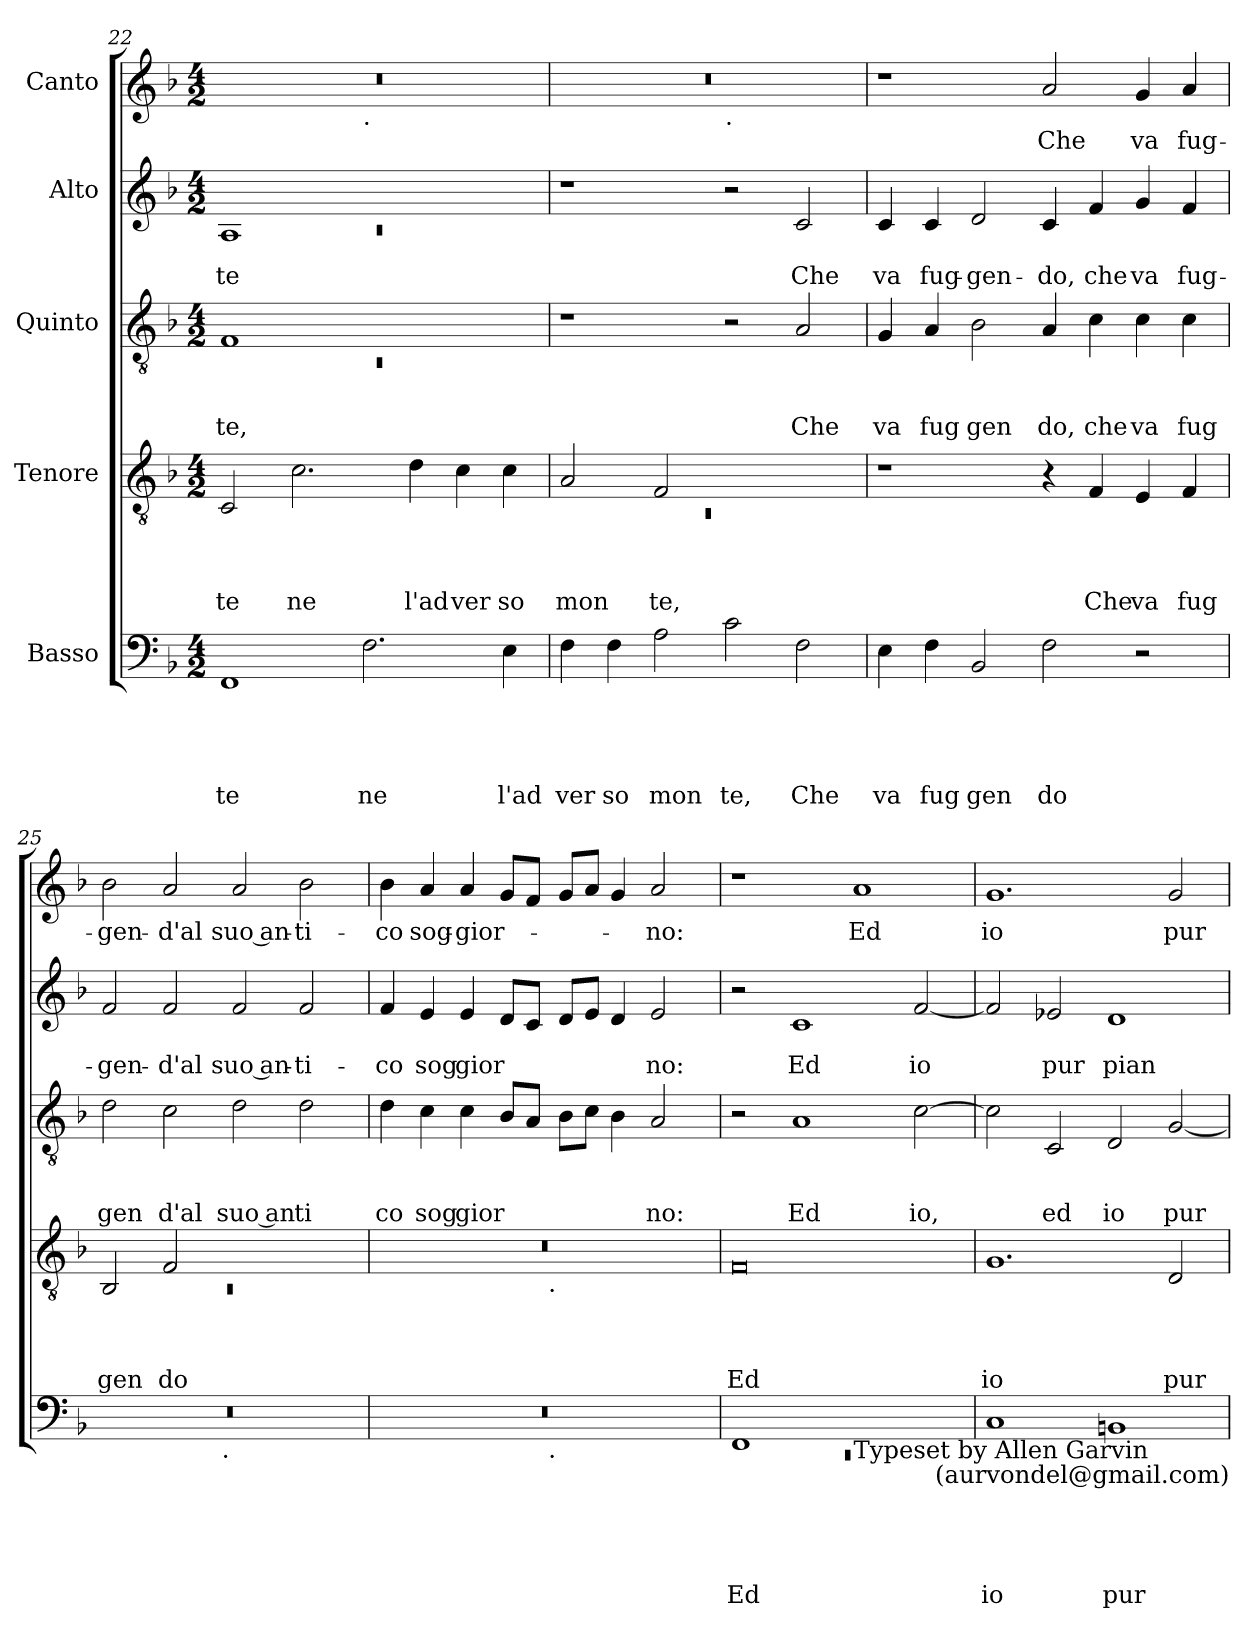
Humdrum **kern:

**kern	**text	**text	**text	**text	**text	**kern	**text	**text	**text	**text	**kern	**text	**text	**text	**kern	**text	**text	**kern	**text
*part5	*part5	*part5	*part5	*part5	*part5	*part4	*part4	*part4	*part4	*part4	*part3	*part3	*part3	*part3	*part2	*part2	*part2	*part1	*part1
*staff5	*staff5	*staff5	*staff5	*staff5	*staff5	*staff4	*staff4	*staff4	*staff4	*staff4	*staff3	*staff3	*staff3	*staff3	*staff2	*staff2	*staff2	*staff1	*staff1
*I"Basso	*	*	*	*	*	*I"Tenore	*	*	*	*	*I"Quinto	*	*	*	*I"Alto	*	*	*I"Canto	*
*clefF4	*	*	*	*	*	*clefGv2	*	*	*	*	*clefGv2	*	*	*	*clefG2	*	*	*clefG2	*
*k[b-]	*	*	*	*	*	*k[b-]	*	*	*	*	*k[b-]	*	*	*	*k[b-]	*	*	*k[b-]	*
*F:	*	*	*	*	*	*F:	*	*	*	*	*F:	*	*	*	*F:	*	*	*F:	*
*M4/2	*	*	*	*	*	*M4/2	*	*	*	*	*M4/2	*	*	*	*M4/2	*	*	*M4/2	*
=22	=22	=22	=22	=22	=22	=22	=22	=22	=22	=22	=22	=22	=22	=22	=22	=22	=22	=22	=22
*	*	*	*	*	*	*	*	*	*	*	*^	*	*	*	*^	*	*	*	*
!	!	!	!	!	!LO:LY:b	!	!	!	!	!LO:LY:b	!	!LO:N:vis=1	!	!	!LO:LY:b	!	!LO:N:vis=1	!	!LO:LY:b	!	!
*	*	*	*	*	*	*	*	*	*	*	*	*	*	*	*	*	*	*	*	*^	*
1FF	.	.	.	.	te	2C/	.	.	.	te	1F	0rC	.	.	te,	1A	0rc	.	-te	0r	1ryy	.
!	!	!	!	!	!	!	!	!	!	!LO:LY:b	!	!	!	!	!	!	!	!	!	!	!	!
.	.	.	.	.	.	2.c\	.	.	.	ne	.	.	.	.	.	.	.	.	.	.	.	.
!	!	!	!	!	!	!	!	!	!	!	!	!	!	!	!	!	!	!	!	!	!LO:TX:b:t=.	!
!	!	!	!	!	!LO:LY:b	!	!	!	!	!	!	!	!	!	!	!	!	!	!	!	!	!
2.F\	.	.	.	.	ne	.	.	.	.	.	1ryy	.	.	.	.	1ryy	.	.	.	.	1ryy	.
!	!	!	!	!	!	!	!	!	!	!LO:LY:b	!	!	!	!	!	!	!	!	!	!	!	!
.	.	.	.	.	.	4d\	.	.	.	l'ad	.	.	.	.	.	.	.	.	.	.	.	.
!	!	!	!	!	!	!	!	!	!	!LO:LY:b	!	!	!	!	!	!	!	!	!	!	!	!
.	.	.	.	.	.	4c\	.	.	.	ver	.	.	.	.	.	.	.	.	.	.	.	.
!	!	!	!	!	!LO:LY:b	!	!	!	!	!LO:LY:b	!	!	!	!	!	!	!	!	!	!	!	!
4E\	.	.	.	.	l'ad	4c\	.	.	.	so	.	.	.	.	.	.	.	.	.	.	.	.
*	*	*	*	*	*	*	*	*	*	*	*v	*v	*	*	*	*	*	*	*	*	*	*
*	*	*	*	*	*	*	*	*	*	*	*	*	*	*	*v	*v	*	*	*	*	*
=23	=23	=23	=23	=23	=23	=23	=23	=23	=23	=23	=23	=23	=23	=23	=23	=23	=23	=23	=23	=23
*	*	*	*	*	*	*^	*	*	*	*	*	*	*	*	*	*	*	*	*	*
!	!	!	!	!	!LO:LY:b	!	!LO:N:vis=1	!	!	!	!LO:LY:b	!	!	!	!	!	!	!	!	!	!
4F\	.	.	.	.	ver	2A/	0rC	.	.	.	mon	1r	.	.	.	1r	.	.	0r	1ryy	.
!	!	!	!	!	!LO:LY:b	!	!	!	!	!	!	!	!	!	!	!	!	!	!	!	!
4F\	.	.	.	.	so	.	.	.	.	.	.	.	.	.	.	.	.	.	.	.	.
!	!	!	!	!	!LO:LY:b	!	!	!	!	!	!LO:LY:b	!	!	!	!	!	!	!	!	!	!
2A\	.	.	.	.	mon	2F/	.	.	.	.	te,	.	.	.	.	.	.	.	.	.	.
!	!	!	!	!	!	!	!	!	!	!	!	!	!	!	!	!	!	!	!	!LO:TX:b:t=.	!
!	!	!	!	!	!LO:LY:b	!	!	!	!	!	!	!	!	!	!	!	!	!	!	!	!
2c\	.	.	.	.	te,	1ryy	.	.	.	.	.	2r	.	.	.	2r	.	.	.	1ryy	.
!	!	!	!	!	!LO:LY:b	!	!	!	!	!	!	!	!	!	!LO:LY:b	!	!	!LO:LY:b	!	!	!
2F\	.	.	.	.	Che	.	.	.	.	.	.	2A/	.	.	Che	2c/	.	Che	.	.	.
*	*	*	*	*	*	*v	*v	*	*	*	*	*	*	*	*	*	*	*	*	*	*
=24	=24	=24	=24	=24	=24	=24	=24	=24	=24	=24	=24	=24	=24	=24	=24	=24	=24	=24	=24	=24
!	!	!	!	!	!LO:LY:b	!	!	!	!	!	!	!	!	!LO:LY:b	!	!	!LO:LY:b	!	!	!
*	*	*	*	*	*	*	*	*	*	*	*	*	*	*	*	*	*	*v	*v	*
4E\	.	.	.	.	va	1r	.	.	.	.	4G/	.	.	va	4c/	.	va	1r	.
!	!	!	!	!	!LO:LY:b	!	!	!	!	!	!	!	!	!LO:LY:b	!	!	!LO:LY:b	!	!
4F\	.	.	.	.	fug	.	.	.	.	.	4A/	.	.	fug	4c/	.	fug-	.	.
!	!	!	!	!	!LO:LY:b	!	!	!	!	!	!	!	!	!LO:LY:b	!	!	!LO:LY:b	!	!
2BB-/	.	.	.	.	gen	.	.	.	.	.	2B-\	.	.	gen	2d/	.	-gen-	.	.
!	!	!	!	!	!LO:LY:b	!	!	!	!	!	!	!	!	!LO:LY:b	!	!	!LO:LY:b	!	!LO:LY:b
2F\	.	.	.	.	do	4r	.	.	.	.	4A/	.	.	do,	4c/	.	-do,	2a/	Che
!	!	!	!	!	!	!	!	!	!	!LO:LY:b	!	!	!	!LO:LY:b	!	!	!LO:LY:b	!	!
.	.	.	.	.	.	4F/	.	.	.	Che	4c\	.	.	che	4f/	.	che	.	.
!	!	!	!	!	!	!	!	!	!	!LO:LY:b	!	!	!	!LO:LY:b	!	!	!LO:LY:b	!	!LO:LY:b
2r	.	.	.	.	.	4E/	.	.	.	va	4c\	.	.	va	4g/	.	va	4g/	va
!	!	!	!	!	!	!	!	!	!	!LO:LY:b	!	!	!	!LO:LY:b	!	!	!LO:LY:b	!	!LO:LY:b
.	.	.	.	.	.	4F/	.	.	.	fug	4c\	.	.	fug	4f/	.	fug-	4a/	fug-
=25	=25	=25	=25	=25	=25	=25	=25	=25	=25	=25	=25	=25	=25	=25	=25	=25	=25	=25	=25
*	*	*	*	*	*	*^	*	*	*	*	*	*	*	*	*	*	*	*	*
!	!	!	!	!	!	!	!LO:N:vis=1	!	!	!	!LO:LY:b	!	!	!	!LO:LY:b	!	!	!LO:LY:b	!	!LO:LY:b
*^	*	*	*	*	*	*	*	*	*	*	*	*	*	*	*	*	*	*	*	*
0r	2ryy	.	.	.	.	.	2BB-/	0rC	.	.	.	gen	2d\	.	.	gen	2f/	.	-gen-	2b-\	-gen-
!	!	!	!	!	!	!	!	!	!	!	!	!LO:LY:b	!	!	!	!LO:LY:b	!	!	!LO:LY:b	!	!LO:LY:b
.	4...ryy	.	.	.	.	.	2F/	.	.	.	.	do	2c\	.	.	d'al	2f/	.	-d'al	2a/	-d'al
!	!LO:TX:b:t=.	!	!	!	!	!	!	!	!	!	!	!	!	!	!	!	!	!	!	!	!
.	1ryy	.	.	.	.	.	.	.	.	.	.	.	.	.	.	.	.	.	.	.	.
!	!	!	!	!	!	!	!	!	!	!	!	!	!	!	!	!LO:LY:b:rj	!	!	!LO:LY:b:rj	!	!LO:LY:b:rj
.	.	.	.	.	.	.	1ryy	.	.	.	.	.	2d\	.	.	suo an	2f/	.	suo an-	2a/	suo an-
!	!	!	!	!	!	!	!	!	!	!	!	!	!	!	!	!LO:LY:b	!	!	!LO:LY:b	!	!LO:LY:b
.	.	.	.	.	.	.	.	.	.	.	.	.	2d\	.	.	ti	2f/	.	-ti-	2b-\	-ti-
.	32ryy	.	.	.	.	.	.	.	.	.	.	.	.	.	.	.	.	.	.	.	.
!!LO:LB:g=z
=26	=26	=26	=26	=26	=26	=26	=26	=26	=26	=26	=26	=26	=26	=26	=26	=26	=26	=26	=26	=26	=26
!	!	!	!	!	!	!	!	!	!	!	!	!	!	!	!	!LO:LY:b	!	!	!LO:LY:b	!	!LO:LY:b
0r	2ryy	.	.	.	.	.	0r	2ryy	.	.	.	.	4d\	.	.	co	4f/	.	-co	4b-\	-co
!	!	!	!	!	!	!	!	!	!	!	!	!	!	!	!	!LO:LY:b	!	!	!LO:LY:b	!	!LO:LY:b
.	.	.	.	.	.	.	.	.	.	.	.	.	4c\	.	.	sog	4e/	.	sog	4a/	sog-
!	!	!	!	!	!	!	!	!	!	!	!	!	!	!	!	!LO:LY:b	!	!	!LO:LY:b	!	!LO:LY:b
.	4...ryy	.	.	.	.	.	.	4...ryy	.	.	.	.	4c\	.	.	gior	4e/	.	gior	4a/	-gior-
.	.	.	.	.	.	.	.	.	.	.	.	.	8B-/L	.	.	.	8d/L	.	.	8g/L	.
.	.	.	.	.	.	.	.	.	.	.	.	.	8A/J	.	.	.	8c/J	.	.	8f/J	.
!	!	!	!	!	!	!	!	!LO:TX:b:t=.	!	!	!	!	!	!	!	!	!	!	!	!	!
!	!LO:TX:b:t=.	!	!	!	!	!	!	!	!	!	!	!	!	!	!	!	!	!	!	!	!
.	1ryy	.	.	.	.	.	.	1ryy	.	.	.	.	.	.	.	.	.	.	.	.	.
.	.	.	.	.	.	.	.	.	.	.	.	.	8B-\L	.	.	.	8d/L	.	.	8g/L	.
.	.	.	.	.	.	.	.	.	.	.	.	.	8c\J	.	.	.	8e/J	.	.	8a/J	.
.	.	.	.	.	.	.	.	.	.	.	.	.	4B-\	.	.	.	4d/	.	.	4g/	.
!	!	!	!	!	!	!	!	!	!	!	!	!	!	!	!	!LO:LY:b	!	!	!LO:LY:b	!	!LO:LY:b
.	.	.	.	.	.	.	.	.	.	.	.	.	2A/	.	.	no:	2e/	.	no:	2a/	-no:
.	32ryy	.	.	.	.	.	.	32ryy	.	.	.	.	.	.	.	.	.	.	.	.	.
=27	=27	=27	=27	=27	=27	=27	=27	=27	=27	=27	=27	=27	=27	=27	=27	=27	=27	=27	=27	=27	=27
!	!LO:N:vis=1	!	!	!	!	!LO:LY:b	!	!	!	!	!	!LO:LY:b	!	!	!	!	!	!	!	!	!
*	*^	*	*	*	*	*	*v	*v	*	*	*	*	*	*	*	*	*	*	*	*	*
0ryy	0rEE	1FF	.	.	.	.	Ed	0F	.	.	.	Ed	2r	.	.	.	2r	.	.	1r	.
!	!	!	!	!	!	!	!	!	!	!	!	!	!	!	!	!LO:LY:b	!	!	!LO:LY:b	!	!
.	.	.	.	.	.	.	.	.	.	.	.	.	1A	.	.	Ed	1c	.	Ed	.	.
!	!	!LO:TX:b:t=Typeset by Allen Garvin	!	!	!	!	!	!	!	!	!	!	!	!	!	!	!	!	!	!	!
!	!	!	!	!	!	!	!	!	!	!	!	!	!	!	!	!	!	!	!	!	!LO:LY:b
.	.	1ryy	.	.	.	.	.	.	.	.	.	.	.	.	.	.	.	.	.	1a	Ed
!	!	!	!	!	!	!	!	!	!	!	!	!	!	!	!	!LO:LY:b	!	!	!LO:LY:b	!	!
.	.	.	.	.	.	.	.	.	.	.	.	.	[>2c\	.	.	io,	[<2f/	.	io	.	.
*v	*v	*v	*	*	*	*	*	*	*	*	*	*	*	*	*	*	*	*	*	*	*
=28	=28	=28	=28	=28	=28	=28	=28	=28	=28	=28	=28	=28	=28	=28	=28	=28	=28	=28	=28
!	!	!	!	!	!LO:LY:b	!	!	!	!	!LO:LY:b	!	!	!	!	!	!	!	!	!LO:LY:b
1C	.	.	.	.	io	1.G	.	.	.	io	2c\]	.	.	.	2f/]	.	.	1.g	io
!	!	!	!	!	!	!	!	!	!	!	!	!	!	!LO:LY:b	!	!	!LO:LY:b	!	!
.	.	.	.	.	.	.	.	.	.	.	2C/	.	.	ed	2e-X/	.	pur	.	.
!	!	!	!	!	!LO:LY:b	!	!	!	!	!	!	!	!	!LO:LY:b	!	!	!LO:LY:b	!	!
1BBn	.	.	.	.	pur	.	.	.	.	.	2D/	.	.	io	1d	.	pian	.	.
!	!	!	!	!	!	!	!	!	!	!LO:LY:b	!	!	!	!LO:LY:b	!	!	!	!	!LO:LY:b
.	.	.	.	.	.	2D/	.	.	.	pur	[<2G/	.	.	pur	.	.	.	2g/	pur
!LO:TX:b:t=(aurvondel@gmail.com)	!	!	!	!	!	!	!	!	!	!	!	!	!	!	!	!	!	!	!
=	=	=	=	=	=	=	=	=	=	=	=	=	=	=	=	=	=	=	=
*-	*-	*-	*-	*-	*-	*-	*-	*-	*-	*-	*-	*-	*-	*-	*-	*-	*-	*-	*-
